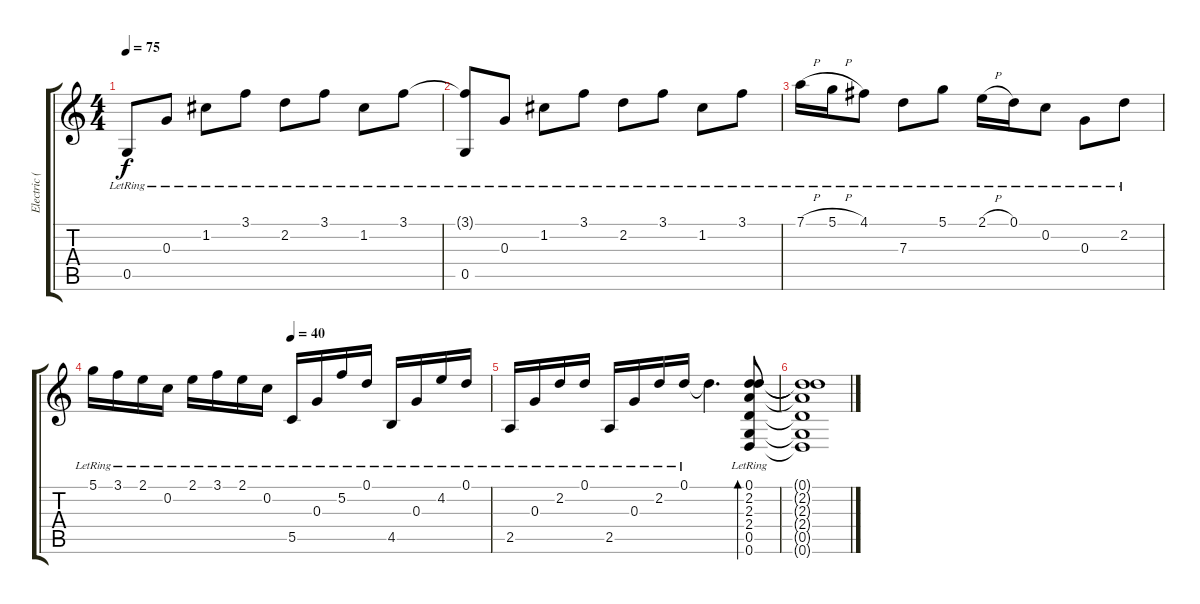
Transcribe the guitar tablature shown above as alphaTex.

\track ("Electric (Page)" "Electric (") {instrument electricguitarclean}
\staff {score tabs}
\tuning (D4 C4 G3 C3 G2 D2) {hide}
\ts (4 4)
\tempo 75
\clef g2
\ks c
0.5{lr}.8{dy f} 0.3{lr}.8 1.2{lr}.8 3.1{lr}.8 2.2{lr}.8 3.1{lr}.8 1.2{lr}.8 3.1{lr}.8 |
(3.1{t} 0.5{lr}).8 0.3{lr}.8 1.2{lr}.8 3.1{lr}.8 2.2{lr}.8 3.1{lr}.8 1.2{lr}.8 3.1{lr}.8 |
7.1{h lr}.16 5.1{h lr}.16 4.1{lr}.8 7.3{lr}.8 5.1{lr}.8 2.1{h lr}.16 0.1{lr}.16 0.2{lr}.8 0.3{lr}.8 2.2{lr}.8 |
\tempo (40 0.5)
5.1{lr}.16 3.1{lr}.16 2.1{lr}.16 0.2{lr}.16 2.1{lr}.16 3.1{lr}.16 2.1{lr}.16 0.2{lr}.16 5.5{lr}.16 0.3{lr}.16 5.2{lr}.16 0.1{lr}.16 4.5{lr}.16 0.3{lr}.16 4.2{lr}.16 0.1{lr}.16 |
2.5{lr}.16 0.3{lr}.16 2.2{lr}.16 0.1{lr}.16 2.5{lr}.16 0.3{lr}.16 2.2{lr}.16 0.1{lr}.16 0.1{t}.4{d} (0.1{lr} 2.2{lr} 2.3{lr} 2.4{lr} 0.5{lr} 0.6{lr}).8{bd 480} |
(0.1{t} 2.2{t} 2.3{t} 2.4{t} 0.5{t} 0.6{t}).1
